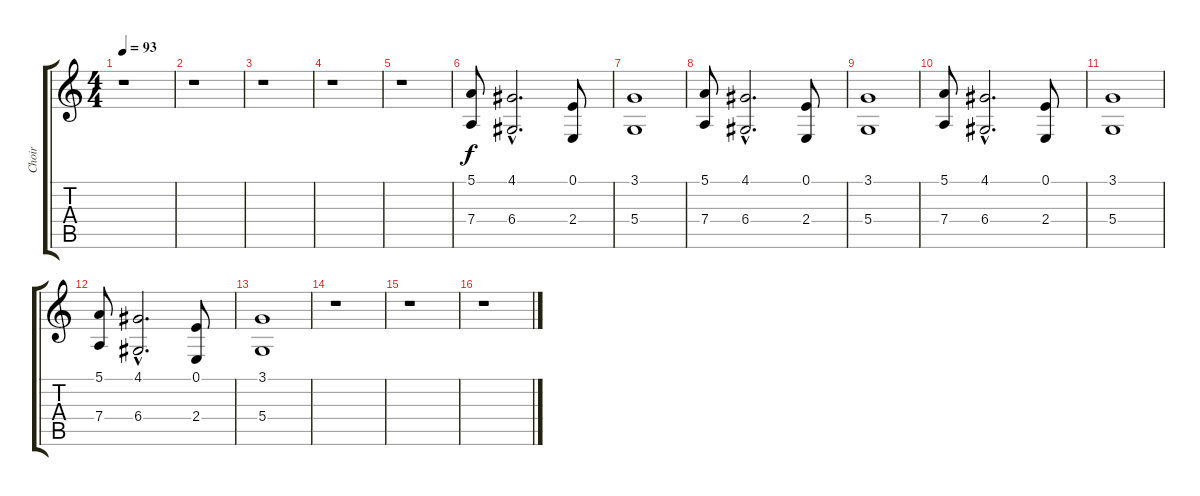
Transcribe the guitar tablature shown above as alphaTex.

\track ("Choir" "Choir") {instrument choiraahs}
\staff {score tabs}
\tuning (E4 B3 G3 D3 A2 E2) {hide}
\ts (4 4)
\tempo 93
\clef g2
\ks c
r.1{dy f} |
r.1 |
r.1 |
r.1 |
r.1 |
(5.1 7.4).8 (4.1{hac} 6.4{hac}).2{d} (0.1 2.4).8 |
(3.1 5.4).1 |
(5.1 7.4).8 (4.1{hac} 6.4{hac}).2{d} (0.1 2.4).8 |
(3.1 5.4).1 |
(5.1 7.4).8 (4.1{hac} 6.4{hac}).2{d} (0.1 2.4).8 |
(3.1 5.4).1 |
(5.1 7.4).8 (4.1{hac} 6.4{hac}).2{d} (0.1 2.4).8 |
(3.1 5.4).1 |
r.1 |
r.1 |
r.1
